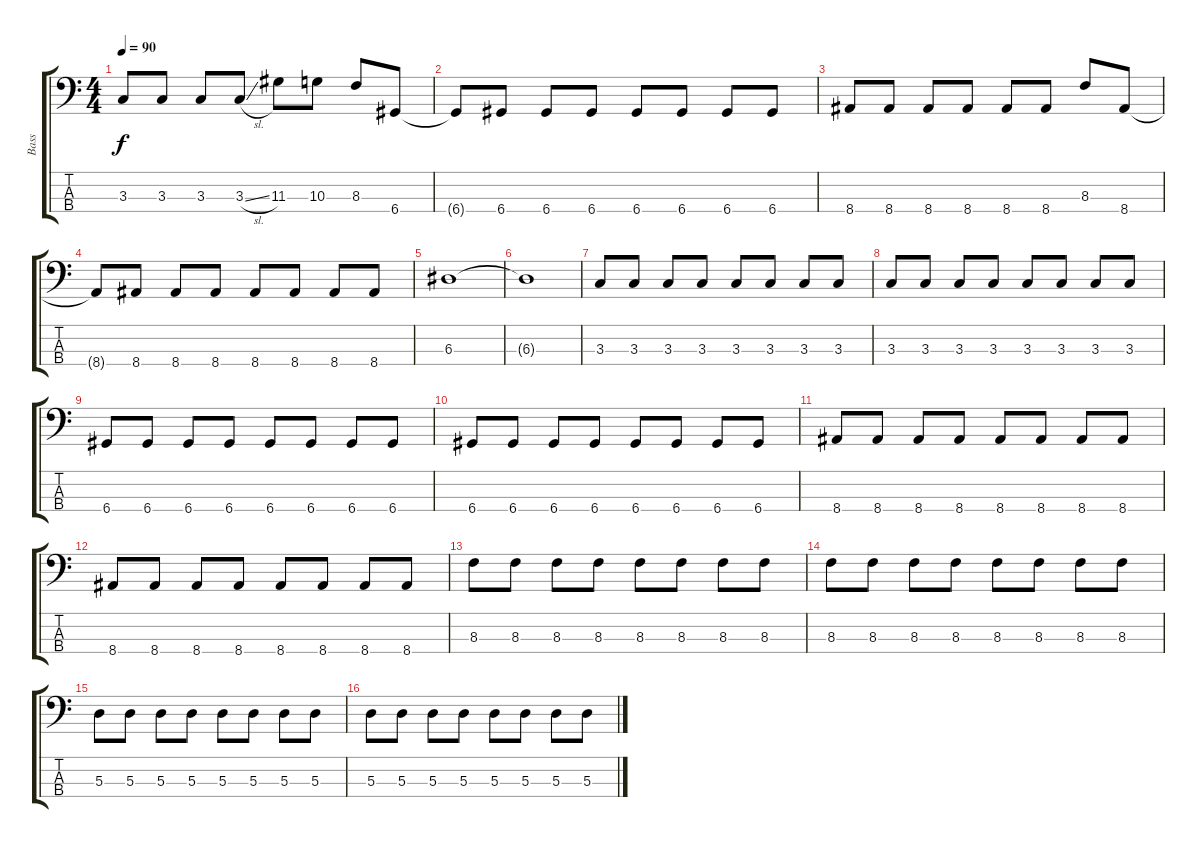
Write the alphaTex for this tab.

\track ("Bass" "Bass") {instrument electricbassfinger}
\staff {score tabs}
\tuning (G2 D2 A1 D1) {hide}
\ts (4 4)
\tempo 90
\clef f4
\ks c
3.3.8{dy f} 3.3.8 3.3.8 3.3{sl}.8 11.3.8 10.3.8 8.3.8 6.4.8 |
6.4{t}.8 6.4.8 6.4.8 6.4.8 6.4.8 6.4.8 6.4.8 6.4.8 |
8.4.8 8.4.8 8.4.8 8.4.8 8.4.8 8.4.8 8.3.8 8.4.8 |
8.4{t}.8 8.4.8 8.4.8 8.4.8 8.4.8 8.4.8 8.4.8 8.4.8 |
6.3.1 |
6.3{t}.1 |
3.3.8{volume 12} 3.3.8 3.3.8 3.3.8 3.3.8 3.3.8 3.3.8 3.3.8 |
3.3.8 3.3.8 3.3.8 3.3.8 3.3.8 3.3.8 3.3.8 3.3.8 |
6.4.8 6.4.8 6.4.8 6.4.8 6.4.8 6.4.8 6.4.8 6.4.8 |
6.4.8 6.4.8 6.4.8 6.4.8 6.4.8 6.4.8 6.4.8 6.4.8 |
8.4.8 8.4.8 8.4.8 8.4.8 8.4.8 8.4.8 8.4.8 8.4.8 |
8.4.8 8.4.8 8.4.8 8.4.8 8.4.8 8.4.8 8.4.8 8.4.8 |
8.3.8 8.3.8 8.3.8 8.3.8 8.3.8 8.3.8 8.3.8 8.3.8 |
8.3.8 8.3.8 8.3.8 8.3.8 8.3.8 8.3.8 8.3.8 8.3.8 |
5.3.8 5.3.8 5.3.8 5.3.8 5.3.8 5.3.8 5.3.8 5.3.8 |
5.3.8 5.3.8 5.3.8 5.3.8 5.3.8 5.3.8 5.3.8 5.3.8
